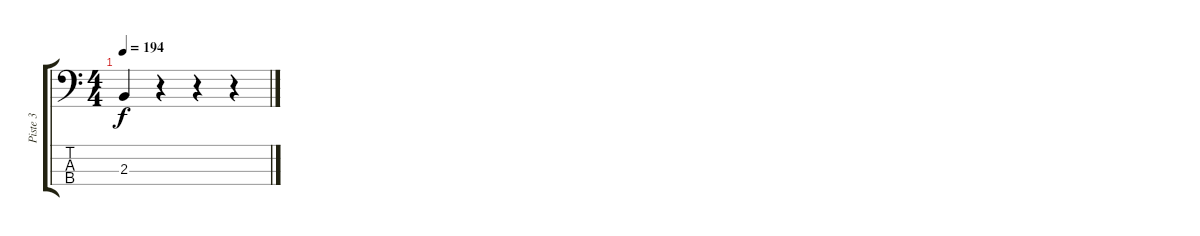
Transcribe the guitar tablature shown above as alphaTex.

\track ("Piste 3" "Piste 3") {instrument electricbasspick}
\staff {score tabs}
\tuning (G2 D2 A1 E1) {hide}
\ts (4 4)
\tempo 194
\clef f4
\ks c
2.3.4{dy f} r.4 r.4 r.4
